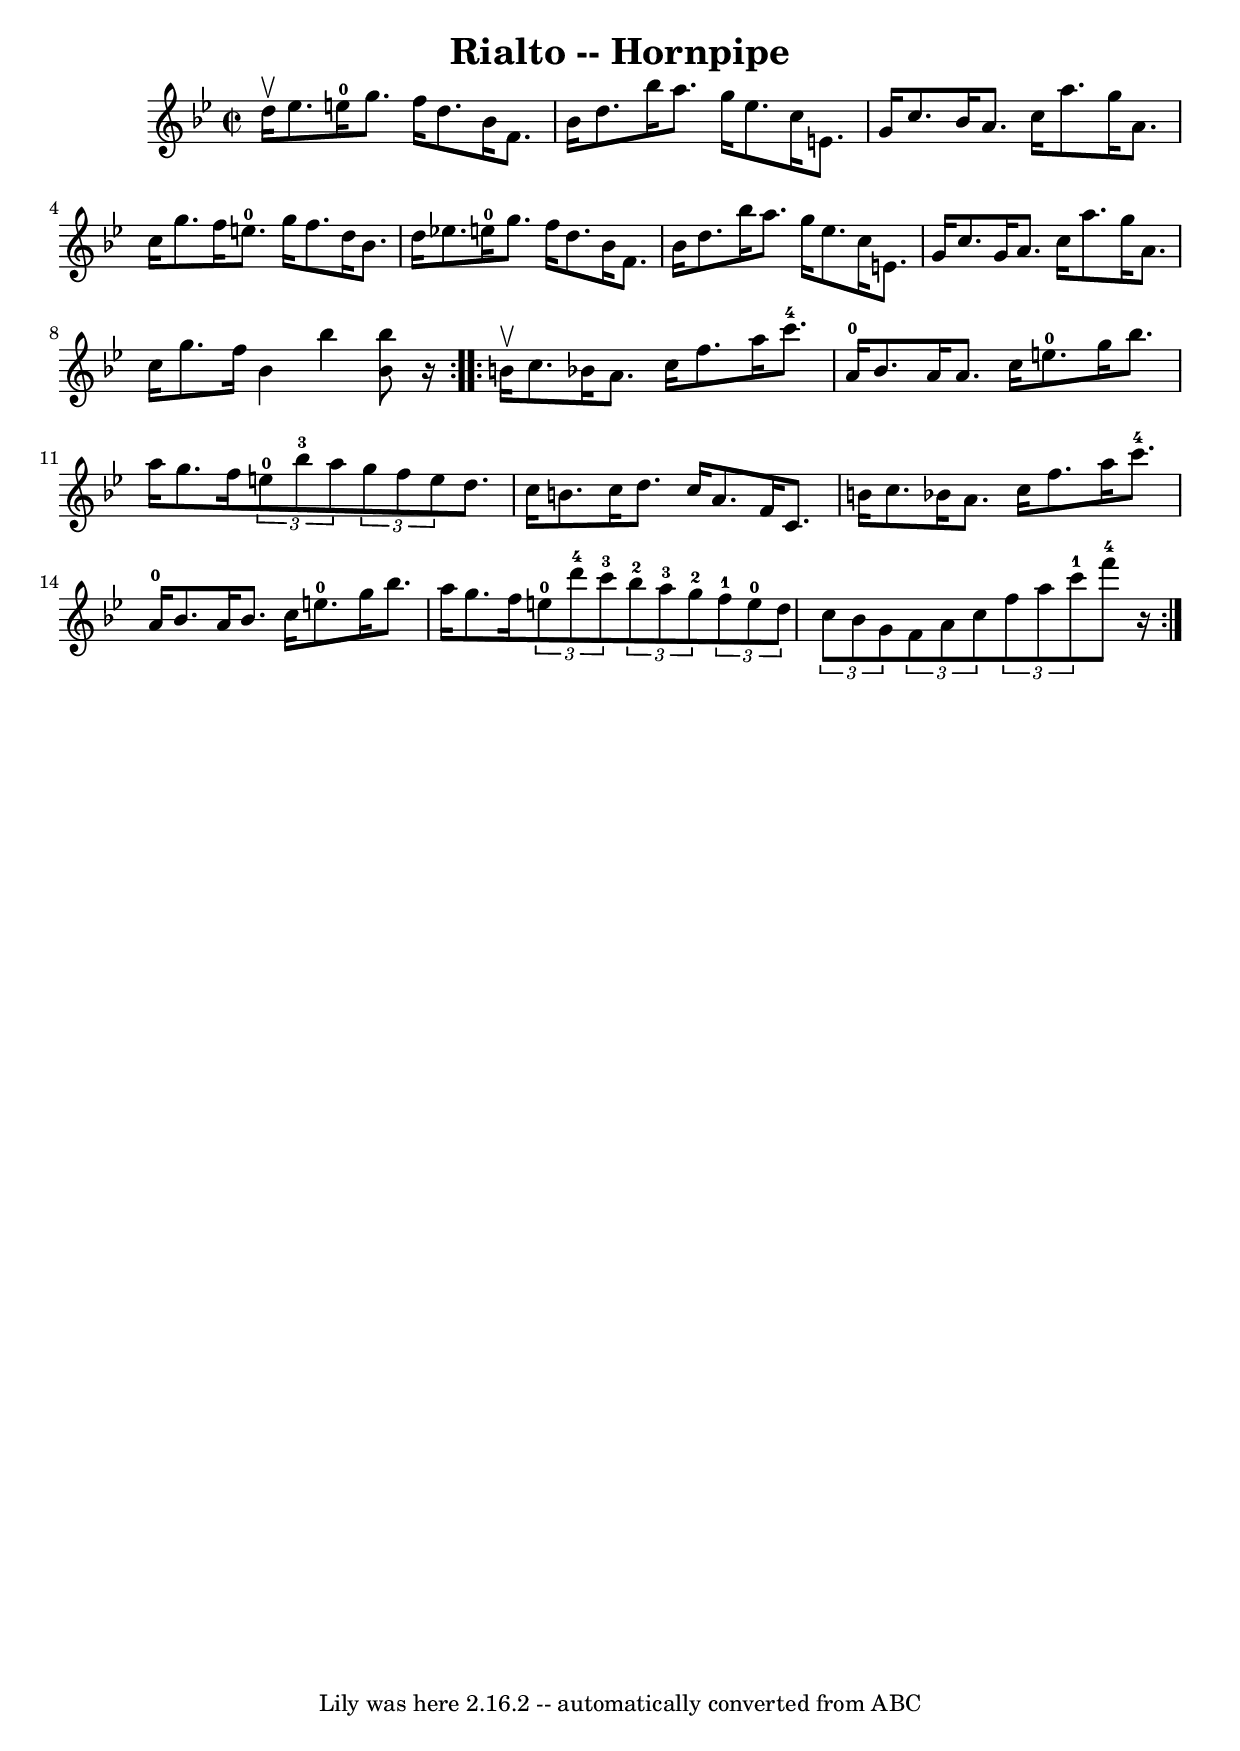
\version "2.16.2"
\include "Mammoth.ily"
\header {
  %% book = "Cole's 1000 Fiddle Tunes"
  crossRefNumber = "1"
  footnotes = ""
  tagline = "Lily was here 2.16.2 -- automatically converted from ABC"
  title = "Rialto -- Hornpipe"

}
voicedefault =  {



  \repeat volta 2 {

    \override Staff.TimeSignature #'style = #'C
    \time 2/2      \key bes \major d''16^\upbow ees''8. e''16-0  |
         g''8. f''16 d''8. bes'16 f'8. bes'16 d''8. bes''16    |
    a''8. g''16 ees''8. c''16 e'8. g'16 c''8.         bes'16   |
    a'8. c''16 a''8. g''16 a'8. c''16 g''8.       f''16   |
    e''8.-0 g''16 f''8. d''16 bes'8. d''16         ees''!8. e''16-0  |
    g''8. f''16 d''8. bes'16 f'8.        bes'16 d''8. bes''16   |
    a''8. g''16 ees''8. c''16         e'8. g'16 c''8. g'16   |
    a'8. c''16 a''8. g''16         a'8. c''16 g''8. f''16   |
    bes'4 bes''4  << bes''8    
		     bes'8   >> r16 
  }     
  \repeat volta 2 {     b'16^\upbow c''8. bes'!16    |
    a'8. c''16 f''8. a''16 c'''8.-4 a'16-0        bes'8. a'16   |
    a'8. c''16 e''8.-0 g''16 bes''8.         a''16 g''8. f''16   |
    \times 2/3 { e''8-0 bes''8-3  
		 a''8  
	       }   \times 2/3 { g''8 f''8 e''8  
			      } d''8. c''16 b'8.         c''16   |
    d''8. c''16 a'8. f'16 c'8. b'16 c''8.         bes'!16   |
    a'8. c''16 f''8. a''16 c'''8.-4 a'16-0 bes'8. a'16  |
    bes'8. c''16 e''8.-0 g''16         bes''8. a''16 g''8. f''16   |
    \times 2/3 { e''8-0   
		 d'''8-4 c'''8-3 
	       }   \times 2/3 { bes''8-2 a''8-3 g''8 
				-2 
			      }   \times 2/3 { f''8-1 e''8-0 d''8  
					     }   \times 2/3 { c''8 
							      bes'8 g'8   							    }  |
    \times 2/3 { f'8 a'8 c''8  
	       }   
    \times 2/3 { f''8 a''8 c'''8-1 
	       } f'''8-4   r16 
  }   

}

\score{
  <<

    \context Staff="default"
    {
      \voicedefault 
      
    }

  >>
  \layout {
    
  }
  \midi {
  }

}
